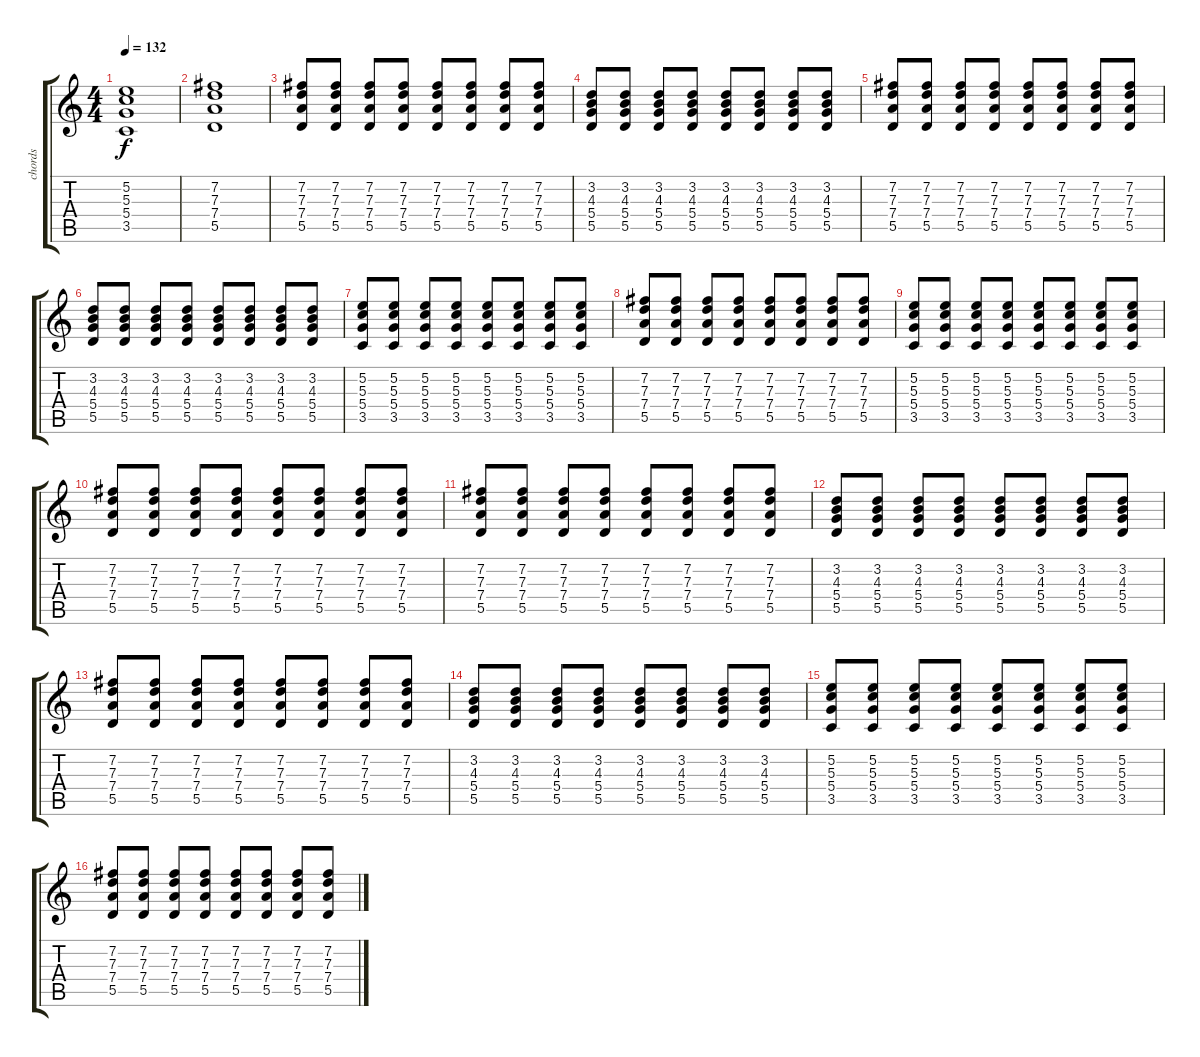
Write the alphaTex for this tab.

\track ("chords" "chords") {instrument overdrivenguitar}
\staff {score tabs}
\tuning (E4 B3 G3 D3 A2 E2) {hide}
\ts (4 4)
\tempo 132
\clef g2
\ks c
(5.2 5.3 5.4 3.5).1{dy f} |
(7.2 7.3 7.4 5.5).1 |
(7.2 7.3 7.4 5.5).8 (7.2 7.3 7.4 5.5).8 (7.2 7.3 7.4 5.5).8 (7.2 7.3 7.4 5.5).8 (7.2 7.3 7.4 5.5).8 (7.2 7.3 7.4 5.5).8 (7.2 7.3 7.4 5.5).8 (7.2 7.3 7.4 5.5).8 |
(3.2 4.3 5.4 5.5).8 (3.2 4.3 5.4 5.5).8 (3.2 4.3 5.4 5.5).8 (3.2 4.3 5.4 5.5).8 (3.2 4.3 5.4 5.5).8 (3.2 4.3 5.4 5.5).8 (3.2 4.3 5.4 5.5).8 (3.2 4.3 5.4 5.5).8 |
(7.2 7.3 7.4 5.5).8 (7.2 7.3 7.4 5.5).8 (7.2 7.3 7.4 5.5).8 (7.2 7.3 7.4 5.5).8 (7.2 7.3 7.4 5.5).8 (7.2 7.3 7.4 5.5).8 (7.2 7.3 7.4 5.5).8 (7.2 7.3 7.4 5.5).8 |
(3.2 4.3 5.4 5.5).8 (3.2 4.3 5.4 5.5).8 (3.2 4.3 5.4 5.5).8 (3.2 4.3 5.4 5.5).8 (3.2 4.3 5.4 5.5).8 (3.2 4.3 5.4 5.5).8 (3.2 4.3 5.4 5.5).8 (3.2 4.3 5.4 5.5).8 |
(5.2 5.3 5.4 3.5).8 (5.2 5.3 5.4 3.5).8 (5.2 5.3 5.4 3.5).8 (5.2 5.3 5.4 3.5).8 (5.2 5.3 5.4 3.5).8 (5.2 5.3 5.4 3.5).8 (5.2 5.3 5.4 3.5).8 (5.2 5.3 5.4 3.5).8 |
(7.2 7.3 7.4 5.5).8 (7.2 7.3 7.4 5.5).8 (7.2 7.3 7.4 5.5).8 (7.2 7.3 7.4 5.5).8 (7.2 7.3 7.4 5.5).8 (7.2 7.3 7.4 5.5).8 (7.2 7.3 7.4 5.5).8 (7.2 7.3 7.4 5.5).8 |
(5.2 5.3 5.4 3.5).8 (5.2 5.3 5.4 3.5).8 (5.2 5.3 5.4 3.5).8 (5.2 5.3 5.4 3.5).8 (5.2 5.3 5.4 3.5).8 (5.2 5.3 5.4 3.5).8 (5.2 5.3 5.4 3.5).8 (5.2 5.3 5.4 3.5).8 |
(7.2 7.3 7.4 5.5).8 (7.2 7.3 7.4 5.5).8 (7.2 7.3 7.4 5.5).8 (7.2 7.3 7.4 5.5).8 (7.2 7.3 7.4 5.5).8 (7.2 7.3 7.4 5.5).8 (7.2 7.3 7.4 5.5).8 (7.2 7.3 7.4 5.5).8 |
(7.2 7.3 7.4 5.5).8 (7.2 7.3 7.4 5.5).8 (7.2 7.3 7.4 5.5).8 (7.2 7.3 7.4 5.5).8 (7.2 7.3 7.4 5.5).8 (7.2 7.3 7.4 5.5).8 (7.2 7.3 7.4 5.5).8 (7.2 7.3 7.4 5.5).8 |
(3.2 4.3 5.4 5.5).8 (3.2 4.3 5.4 5.5).8 (3.2 4.3 5.4 5.5).8 (3.2 4.3 5.4 5.5).8 (3.2 4.3 5.4 5.5).8 (3.2 4.3 5.4 5.5).8 (3.2 4.3 5.4 5.5).8 (3.2 4.3 5.4 5.5).8 |
(7.2 7.3 7.4 5.5).8 (7.2 7.3 7.4 5.5).8 (7.2 7.3 7.4 5.5).8 (7.2 7.3 7.4 5.5).8 (7.2 7.3 7.4 5.5).8 (7.2 7.3 7.4 5.5).8 (7.2 7.3 7.4 5.5).8 (7.2 7.3 7.4 5.5).8 |
(3.2 4.3 5.4 5.5).8 (3.2 4.3 5.4 5.5).8 (3.2 4.3 5.4 5.5).8 (3.2 4.3 5.4 5.5).8 (3.2 4.3 5.4 5.5).8 (3.2 4.3 5.4 5.5).8 (3.2 4.3 5.4 5.5).8 (3.2 4.3 5.4 5.5).8 |
(5.2 5.3 5.4 3.5).8 (5.2 5.3 5.4 3.5).8 (5.2 5.3 5.4 3.5).8 (5.2 5.3 5.4 3.5).8 (5.2 5.3 5.4 3.5).8 (5.2 5.3 5.4 3.5).8 (5.2 5.3 5.4 3.5).8 (5.2 5.3 5.4 3.5).8 |
(7.2 7.3 7.4 5.5).8 (7.2 7.3 7.4 5.5).8 (7.2 7.3 7.4 5.5).8 (7.2 7.3 7.4 5.5).8 (7.2 7.3 7.4 5.5).8 (7.2 7.3 7.4 5.5).8 (7.2 7.3 7.4 5.5).8 (7.2 7.3 7.4 5.5).8
